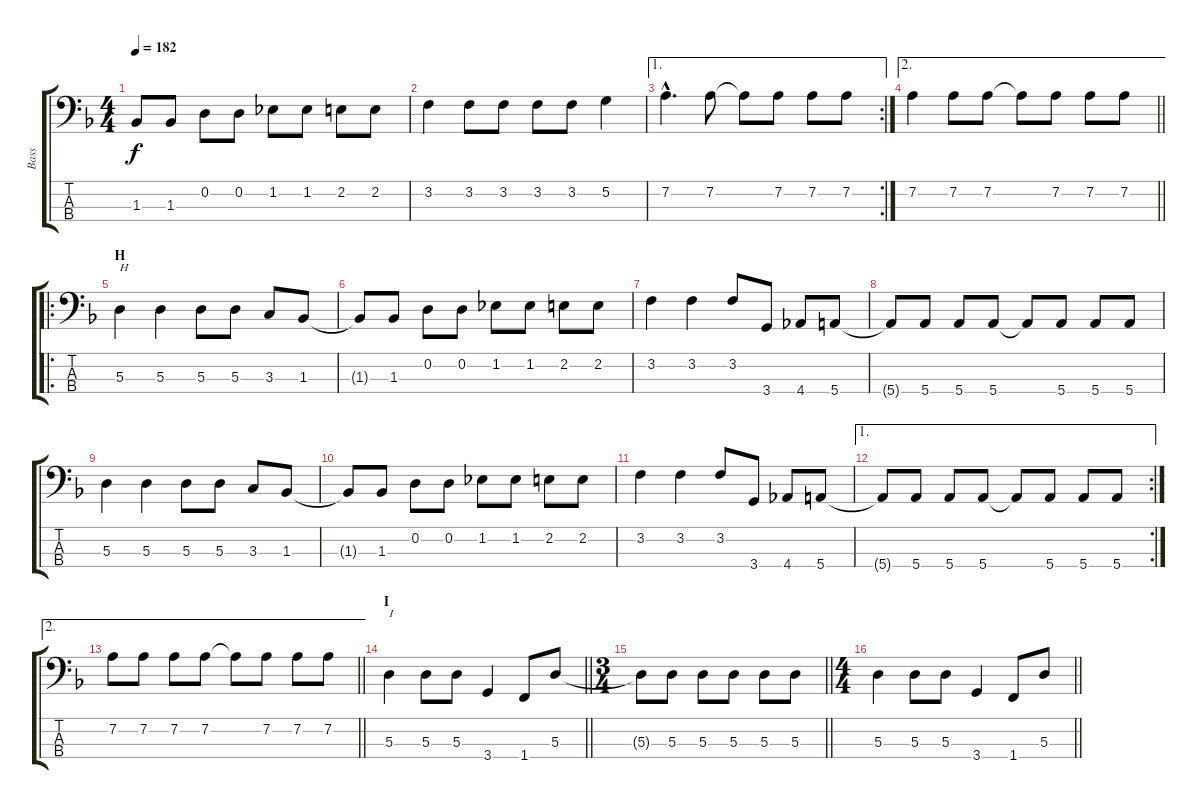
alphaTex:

\track ("Bass" "Bass") {instrument electricbasspick}
\staff {score tabs}
\tuning (G2 D2 A1 E1) {hide}
\ts (4 4)
\tempo 182
\clef f4
\ks f
1.3.8{dy f} 1.3.8 0.2.8 0.2.8 1.2.8 1.2.8 2.2.8 2.2.8 |
3.2.4 3.2.8 3.2.8 3.2.8 3.2.8 5.2.4 |
\ae 1
\rc 2
7.2{hac}.4{d} 7.2.8 7.2{t}.8 7.2.8 7.2.8 7.2.8 |
\ae 2
\barLineRight lightlight
7.2.4 7.2.8 7.2.8 7.2{t}.8 7.2.8 7.2.8 7.2.8 |
\ro
\section ("" "H")
5.3.4{txt "H"} 5.3.4 5.3.8 5.3.8 3.3.8 1.3.8 |
1.3{t}.8 1.3.8 0.2.8 0.2.8 1.2.8 1.2.8 2.2.8 2.2.8 |
3.2.4 3.2.4 3.2.8 3.4.8 4.4.8 5.4.8 |
5.4{t}.8 5.4.8 5.4.8 5.4.8 5.4{t}.8 5.4.8 5.4.8 5.4.8 |
5.3.4 5.3.4 5.3.8 5.3.8 3.3.8 1.3.8 |
1.3{t}.8 1.3.8 0.2.8 0.2.8 1.2.8 1.2.8 2.2.8 2.2.8 |
3.2.4 3.2.4 3.2.8 3.4.8 4.4.8 5.4.8 |
\ae 1
\rc 2
5.4{t}.8 5.4.8 5.4.8 5.4.8 5.4{t}.8 5.4.8 5.4.8 5.4.8 |
\ae 2
\barLineRight lightlight
7.2.8 7.2.8 7.2.8 7.2.8 7.2{t}.8 7.2.8 7.2.8 7.2.8 |
\section ("" "I")
\barLineRight lightlight
5.3.4{txt "I"} 5.3.8 5.3.8 3.4.4 1.4.8 5.3.8 |
\ts (3 4)
\barLineRight lightlight
5.3{t}.8 5.3.8 5.3.8 5.3.8 5.3.8 5.3.8 |
\ts (4 4)
\barLineRight lightlight
5.3.4 5.3.8 5.3.8 3.4.4 1.4.8 5.3.8
